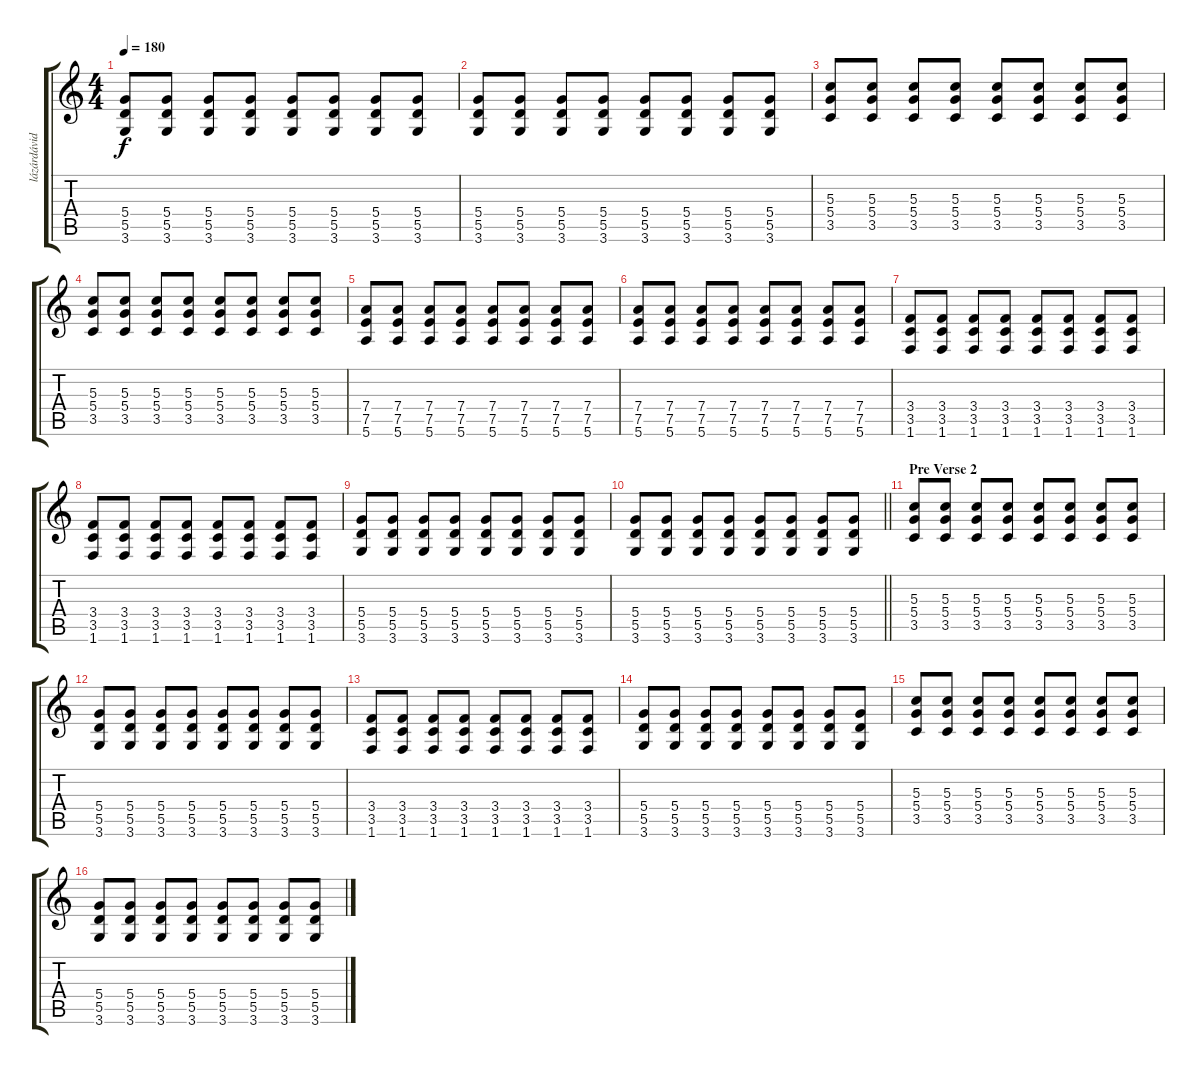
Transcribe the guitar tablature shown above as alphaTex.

\track ("lázárdávid - Gitár 1" "lázárdávid") {instrument distortionguitar}
\staff {score tabs}
\tuning (E4 B3 G3 D3 A2 E2) {hide}
\ts (4 4)
\tempo 180
\clef g2
\ks c
(5.4 5.5 3.6).8{dy f} (5.4 5.5 3.6).8 (5.4 5.5 3.6).8 (5.4 5.5 3.6).8 (5.4 5.5 3.6).8 (5.4 5.5 3.6).8 (5.4 5.5 3.6).8 (5.4 5.5 3.6).8 |
(5.4 5.5 3.6).8 (5.4 5.5 3.6).8 (5.4 5.5 3.6).8 (5.4 5.5 3.6).8 (5.4 5.5 3.6).8 (5.4 5.5 3.6).8 (5.4 5.5 3.6).8 (5.4 5.5 3.6).8 |
(5.3 5.4 3.5).8 (5.3 5.4 3.5).8 (5.3 5.4 3.5).8 (5.3 5.4 3.5).8 (5.3 5.4 3.5).8 (5.3 5.4 3.5).8 (5.3 5.4 3.5).8 (5.3 5.4 3.5).8 |
(5.3 5.4 3.5).8 (5.3 5.4 3.5).8 (5.3 5.4 3.5).8 (5.3 5.4 3.5).8 (5.3 5.4 3.5).8 (5.3 5.4 3.5).8 (5.3 5.4 3.5).8 (5.3 5.4 3.5).8 |
(7.4 7.5 5.6).8 (7.4 7.5 5.6).8 (7.4 7.5 5.6).8 (7.4 7.5 5.6).8 (7.4 7.5 5.6).8 (7.4 7.5 5.6).8 (7.4 7.5 5.6).8 (7.4 7.5 5.6).8 |
(7.4 7.5 5.6).8 (7.4 7.5 5.6).8 (7.4 7.5 5.6).8 (7.4 7.5 5.6).8 (7.4 7.5 5.6).8 (7.4 7.5 5.6).8 (7.4 7.5 5.6).8 (7.4 7.5 5.6).8 |
(3.4 3.5 1.6).8 (3.4 3.5 1.6).8 (3.4 3.5 1.6).8 (3.4 3.5 1.6).8 (3.4 3.5 1.6).8 (3.4 3.5 1.6).8 (3.4 3.5 1.6).8 (3.4 3.5 1.6).8 |
(3.4 3.5 1.6).8 (3.4 3.5 1.6).8 (3.4 3.5 1.6).8 (3.4 3.5 1.6).8 (3.4 3.5 1.6).8 (3.4 3.5 1.6).8 (3.4 3.5 1.6).8 (3.4 3.5 1.6).8 |
(5.4 5.5 3.6).8 (5.4 5.5 3.6).8 (5.4 5.5 3.6).8 (5.4 5.5 3.6).8 (5.4 5.5 3.6).8 (5.4 5.5 3.6).8 (5.4 5.5 3.6).8 (5.4 5.5 3.6).8 |
\barLineRight lightlight
(5.4 5.5 3.6).8 (5.4 5.5 3.6).8 (5.4 5.5 3.6).8 (5.4 5.5 3.6).8 (5.4 5.5 3.6).8 (5.4 5.5 3.6).8 (5.4 5.5 3.6).8 (5.4 5.5 3.6).8 |
\section ("" "Pre Verse 2")
(5.3 5.4 3.5).8 (5.3 5.4 3.5).8 (5.3 5.4 3.5).8 (5.3 5.4 3.5).8 (5.3 5.4 3.5).8 (5.3 5.4 3.5).8 (5.3 5.4 3.5).8 (5.3 5.4 3.5).8 |
(5.4 5.5 3.6).8 (5.4 5.5 3.6).8 (5.4 5.5 3.6).8 (5.4 5.5 3.6).8 (5.4 5.5 3.6).8 (5.4 5.5 3.6).8 (5.4 5.5 3.6).8 (5.4 5.5 3.6).8 |
(3.4 3.5 1.6).8 (3.4 3.5 1.6).8 (3.4 3.5 1.6).8 (3.4 3.5 1.6).8 (3.4 3.5 1.6).8 (3.4 3.5 1.6).8 (3.4 3.5 1.6).8 (3.4 3.5 1.6).8 |
(5.4 5.5 3.6).8 (5.4 5.5 3.6).8 (5.4 5.5 3.6).8 (5.4 5.5 3.6).8 (5.4 5.5 3.6).8 (5.4 5.5 3.6).8 (5.4 5.5 3.6).8 (5.4 5.5 3.6).8 |
(5.3 5.4 3.5).8 (5.3 5.4 3.5).8 (5.3 5.4 3.5).8 (5.3 5.4 3.5).8 (5.3 5.4 3.5).8 (5.3 5.4 3.5).8 (5.3 5.4 3.5).8 (5.3 5.4 3.5).8 |
(5.4 5.5 3.6).8 (5.4 5.5 3.6).8 (5.4 5.5 3.6).8 (5.4 5.5 3.6).8 (5.4 5.5 3.6).8 (5.4 5.5 3.6).8 (5.4 5.5 3.6).8 (5.4 5.5 3.6).8
